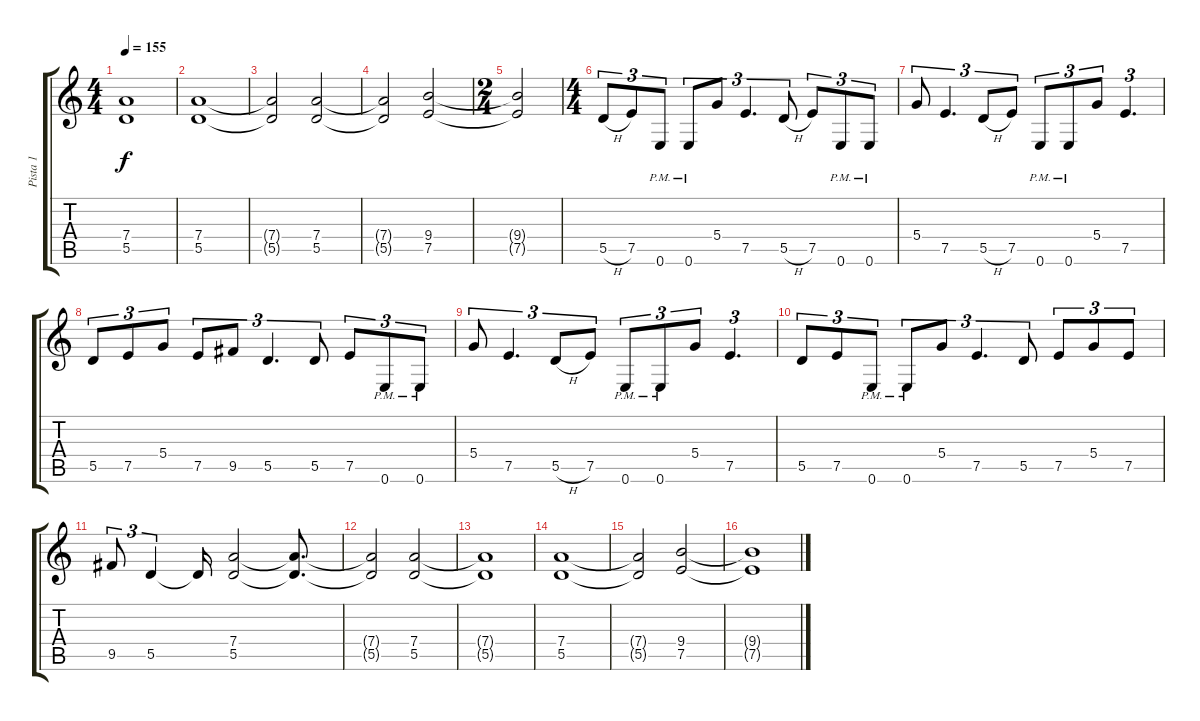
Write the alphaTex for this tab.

\track ("Pista 1" "Pista 1") {instrument electricguitarclean}
\staff {score tabs}
\tuning (E4 B3 G3 D3 A2 E2) {hide}
\ts (4 4)
\tempo 155
\clef g2
\ks c
(7.4{t} 5.5{t}).1{dy f} |
(7.4 5.5).1 |
(7.4{t} 5.5{t}).2 (7.4 5.5).2 |
(7.4{t} 5.5{t}).2 (9.4 7.5).2 |
\ts (2 4)
(9.4{t} 7.5{t}).2 |
\ts (4 4)
5.5{h}.8{tu (3 2)} 7.5.8{tu (3 2)} 0.6{pm}.8{tu (3 2)} 0.6{pm}.8{tu (3 2)} 5.4.8{tu (3 2)} 7.5.4{d tu (3 2)} 5.5{h}.8{tu (3 2)} 7.5.8{tu (3 2)} 0.6{pm}.8{tu (3 2)} 0.6{pm}.8{tu (3 2)} |
5.4.8{tu (3 2)} 7.5.4{d tu (3 2)} 5.5{h}.8{tu (3 2)} 7.5.8{tu (3 2)} 0.6{pm}.8{tu (3 2)} 0.6{pm}.8{tu (3 2)} 5.4.8{tu (3 2)} 7.5.4{d tu (3 2)} |
5.5.8{tu (3 2)} 7.5.8{tu (3 2)} 5.4.8{tu (3 2)} 7.5.8{tu (3 2)} 9.5.8{tu (3 2)} 5.5.4{d tu (3 2)} 5.5.8{tu (3 2)} 7.5.8{tu (3 2)} 0.6{pm}.8{tu (3 2)} 0.6{pm}.8{tu (3 2)} |
5.4.8{tu (3 2)} 7.5.4{d tu (3 2)} 5.5{h}.8{tu (3 2)} 7.5.8{tu (3 2)} 0.6{pm}.8{tu (3 2)} 0.6{pm}.8{tu (3 2)} 5.4.8{tu (3 2)} 7.5.4{d tu (3 2)} |
5.5.8{tu (3 2)} 7.5.8{tu (3 2)} 0.6{pm}.8{tu (3 2)} 0.6{pm}.8{tu (3 2)} 5.4.8{tu (3 2)} 7.5.4{d tu (3 2)} 5.5.8{tu (3 2)} 7.5.8{tu (3 2)} 5.4.8{tu (3 2)} 7.5.8{tu (3 2)} |
9.5.8{tu (3 2)} 5.5.4{tu (3 2)} 5.5{t}.16 (7.4 5.5).2 (7.4{t} 5.5{t}).8{d} |
(7.4{t} 5.5{t}).2 (7.4 5.5).2 |
(7.4{t} 5.5{t}).1 |
(7.4 5.5).1 |
(7.4{t} 5.5{t}).2 (9.4 7.5).2 |
(9.4{t} 7.5{t}).1
